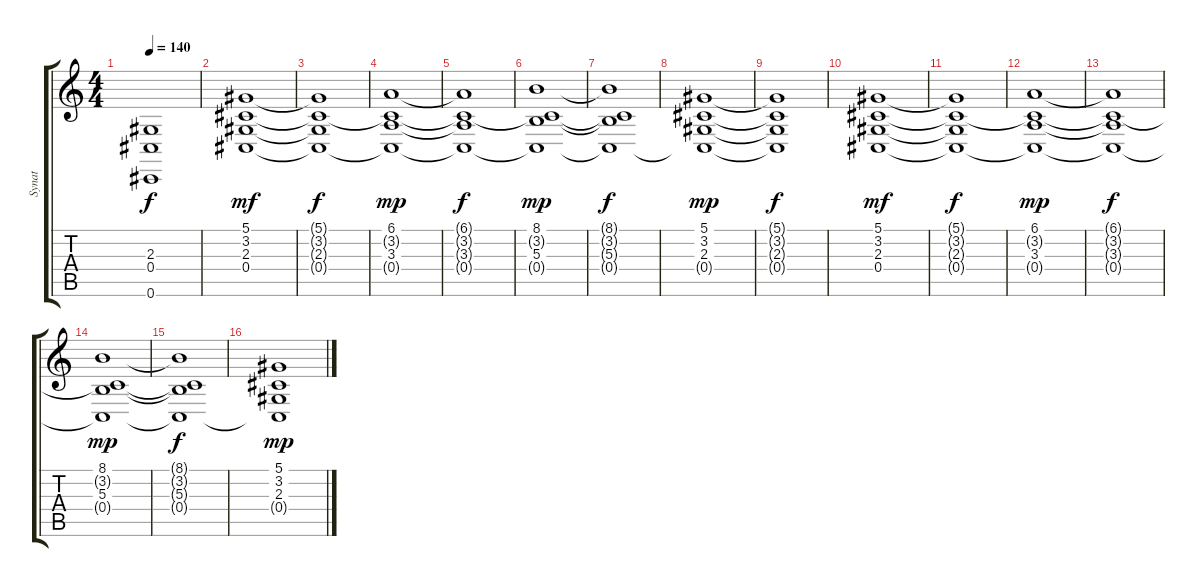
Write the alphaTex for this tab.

\track ("Synat" "Synat") {instrument stringensemble1}
\staff {score tabs}
\tuning (Eb4 Bb3 Gb3 Db3 Ab2 Db2) {hide}
\ts (4 4)
\tempo 140
\clef g2
\ks c
(2.3{t} 0.4{t} 0.6{t}).1{dy f} |
(5.1 3.2 2.3 0.4).1{dy mf volume 8} |
(5.1{t} 3.2{t} 2.3{t} 0.4{t}).1{dy f} |
(6.1 3.2{t} 3.3 0.4{t}).1{dy mp} |
(6.1{t} 3.2{t} 3.3{t} 0.4{t}).1{dy f} |
(8.1 3.2{t} 5.3 0.4{t}).1{dy mp} |
(8.1{t} 3.2{t} 5.3{t} 0.4{t}).1{dy f} |
(5.1 3.2 2.3 0.4{t}).1{dy mp} |
(5.1{t} 3.2{t} 2.3{t} 0.4{t}).1{dy f} |
(5.1 3.2 2.3 0.4).1{dy mf} |
(5.1{t} 3.2{t} 2.3{t} 0.4{t}).1{dy f} |
(6.1 3.2{t} 3.3 0.4{t}).1{dy mp} |
(6.1{t} 3.2{t} 3.3{t} 0.4{t}).1{dy f} |
(8.1 3.2{t} 5.3 0.4{t}).1{dy mp} |
(8.1{t} 3.2{t} 5.3{t} 0.4{t}).1{dy f} |
(5.1 3.2 2.3 0.4{t}).1{dy mp}
